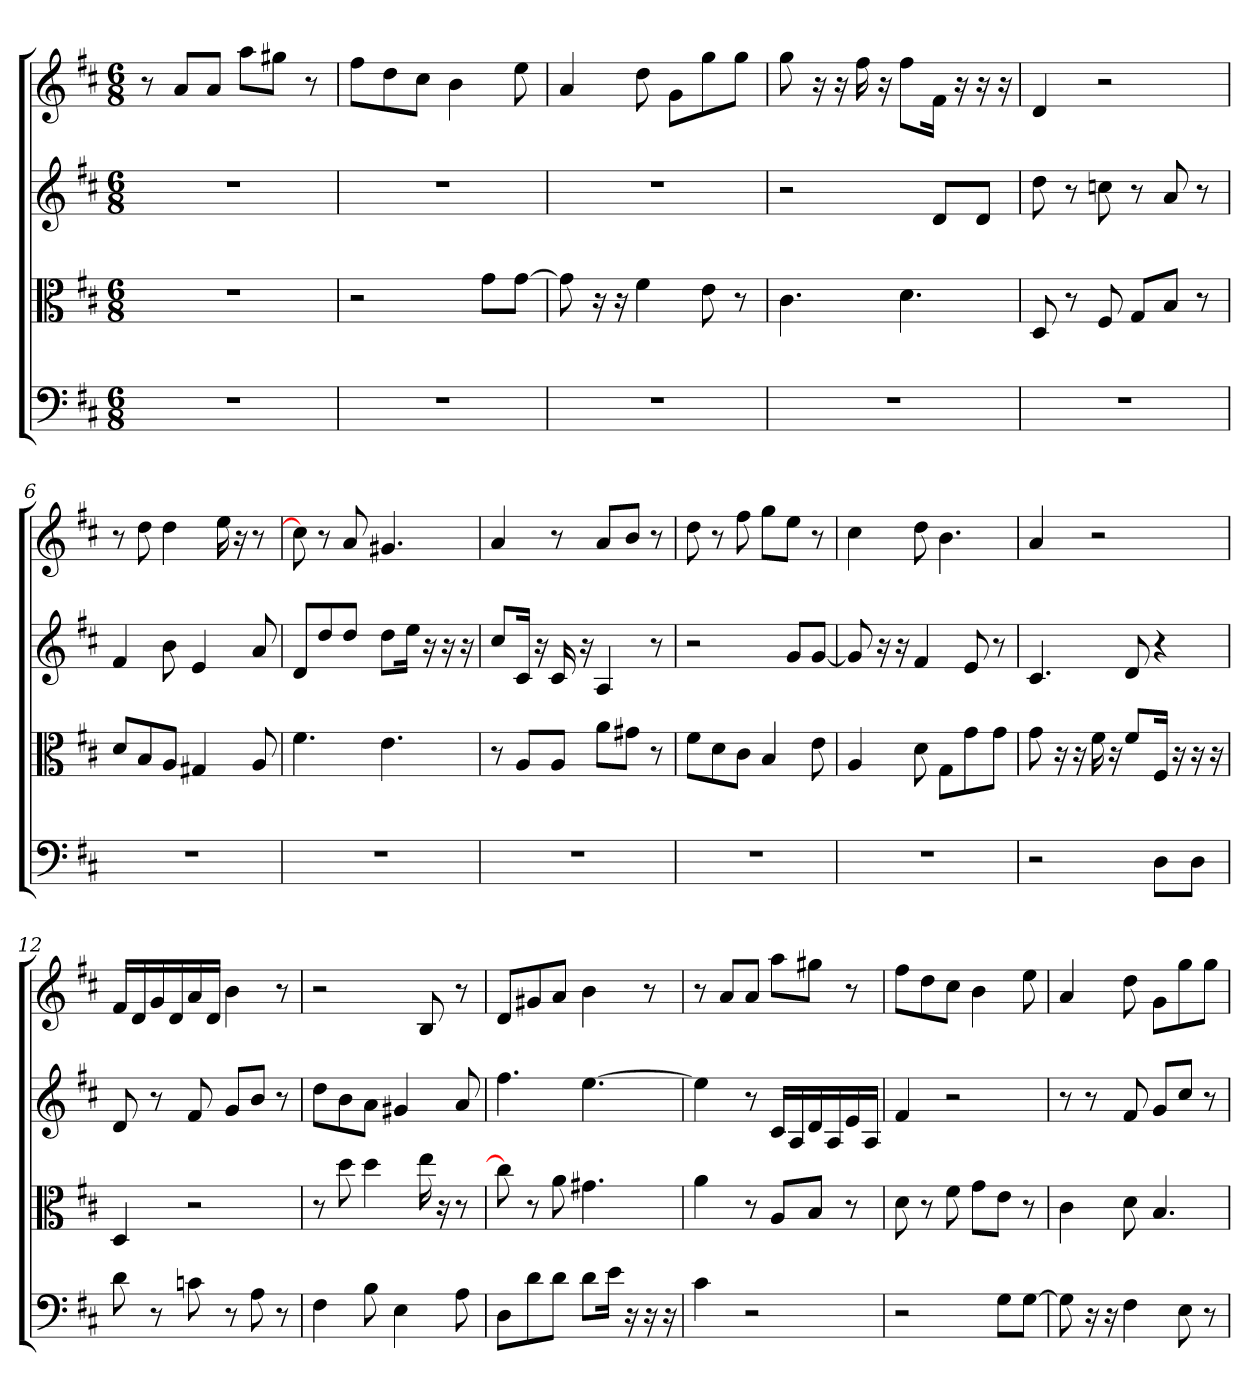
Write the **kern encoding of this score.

**kern	**kern	**kern	**kern
*part4	*part3	*part2	*part1
*staff4	*staff3	*staff2	*staff1
*clefF4	*clefC3	*clefG2	*clefG2
*k[f#c#]	*k[f#c#]	*k[f#c#]	*k[f#c#]
*D:	*D:	*D:	*D:
*M6/8	*M6/8	*M6/8	*M6/8
=	=	=	=
2.r	2.r	2.r	8r
.	.	.	8a/L
.	.	.	8a/J
.	.	.	8aa\L
.	.	.	8gg#X\J
.	.	.	8r
=2	=2	=2	=2
2.r	2r	2.r	8ff#\L
.	.	.	8dd\
.	.	.	8cc#\J
.	.	.	4b
.	8g\L	.	.
.	[8g\J	.	8ee
=3	=3	=3	=3
2.r	8g]	2.r	4a
.	16r	.	.
.	16r	.	.
.	4f#	.	8dd
.	.	.	8g\L
.	8e	.	8gg\
.	8r	.	8gg\J
=4	=4	=4	=4
2.r	4.c#	2r	8gg
.	.	.	16r
.	.	.	16r
.	.	.	16ff#
.	.	.	16r
.	4.d	.	8ff#\L
.	.	8d/L	16f#\Jk
.	.	.	16r
.	.	8d/J	16r
.	.	.	16r
=5	=5	=5	=5
2.r	8D	8dd	4d
.	8r	8r	.
.	8F#	8ccn	2r
.	8G/L	8r	.
.	8B/J	8a	.
.	8r	8r	.
=6	=6	=6	=6
2.r	8d/L	4f#	8r
.	8B/	.	8dd
.	8A/J	8b	4dd
.	4G#X	4e	.
.	.	.	16ee
.	.	.	16r
.	8A	8a	8r
=7	=7	=7	=7
2.r	4.f#	8d/L	8cc#]
.	.	8dd/	8r
.	.	8dd/J	8a
.	4.e	8dd\L	4.g#X
.	.	16ee\Jk	.
.	.	16r	.
.	.	16r	.
.	.	16r	.
=8	=8	=8	=8
2.r	8r	8cc#/L	4a
.	8A/L	16c#/Jk	.
.	.	16r	.
.	8A/J	16c#	8r
.	.	16r	.
.	8a\L	4A	8a/L
.	8g#X\J	.	8b/J
.	8r	8r	8r
=9	=9	=9	=9
2.r	8f#\L	2r	8dd
.	8d\	.	8r
.	8c#\J	.	8ff#
.	4B	.	8gg\L
.	.	8g/L	8ee\J
.	8e	[8g/J	8r
=10	=10	=10	=10
2.r	4A	8g]	4cc#
.	.	16r	.
.	.	16r	.
.	8d	4f#	8dd
.	8G\L	.	4.b
.	8g\	8e	.
.	8g\J	8r	.
=11	=11	=11	=11
2r	8g	4.c#	4a
.	16r	.	.
.	16r	.	.
.	16f#	.	2r
.	16r	.	.
.	8f#/L	8d	.
8D\L	16F#/Jk	4r	.
.	16r	.	.
8D\J	16r	.	.
.	16r	.	.
=12	=12	=12	=12
8d	4D	8d	16f#/LL
.	.	.	16d/
8r	.	8r	16g/
.	.	.	16d/
8cn	2r	8f#	16a/
.	.	.	16d/JJ
8r	.	8g/L	4b
8A	.	8b/J	.
8r	.	8r	8r
=13	=13	=13	=13
4F#	8r	8dd\L	2r
.	8dd	8b\	.
8B	4dd	8a\J	.
4E	.	4g#X	.
.	16ee	.	8B
.	16r	.	.
8A	8r	8a	8r
=14	=14	=14	=14
8D\L	8cc#]	4.ff#	8d/L
8d\	8r	.	8g#X/
8d\J	8a	.	8a/J
8d\L	4.g#X	[4.ee	4b
16e\Jk	.	.	.
16r	.	.	.
16r	.	.	8r
16r	.	.	.
=15	=15	=15	=15
4c#	4a	4ee]	8r
.	.	.	8a/L
2r	8r	8r	8a/J
.	8A/L	16c#/LL	8aa\L
.	.	16A/	.
.	8B/J	16d/	8gg#X\J
.	.	16A/	.
.	8r	16e/	8r
.	.	16A/JJ	.
=16	=16	=16	=16
2r	8d	4f#	8ff#\L
.	8r	.	8dd\
.	8f#	2r	8cc#\J
.	8g\L	.	4b
8G\L	8e\J	.	.
[8G\J	8r	.	8ee
=17	=17	=17	=17
8G]	4c#	8r	4a
16r	.	8r	.
16r	.	.	.
4F#	8d	8f#	8dd
.	4.B	8g/L	8g\L
8E	.	8cc#/J	8gg\
8r	.	8r	8gg\J
=	=	=	=
*-	*-	*-	*-
